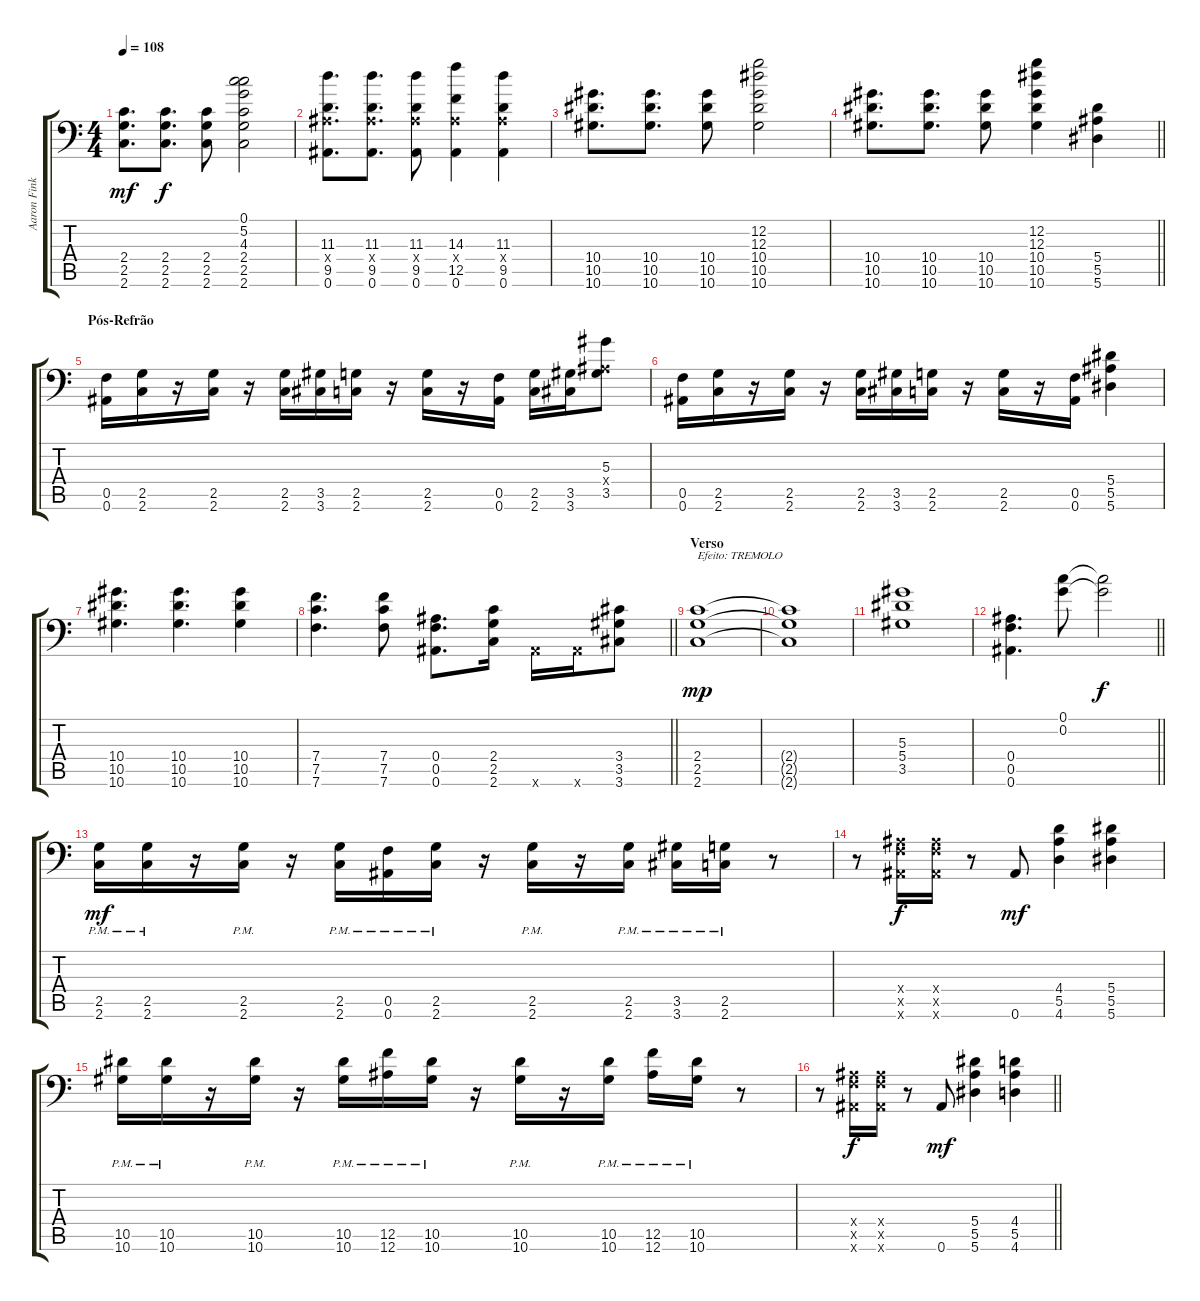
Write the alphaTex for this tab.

\track ("Aaron Fink" "Aaron Fink") {instrument distortionguitar}
\staff {score tabs}
\tuning (C4 G3 Eb3 Bb2 F2 Bb1) {hide}
\ts (4 4)
\tempo 108
\clef f4
\ks c
(2.4 2.5 2.6).8{d dy mf} (2.4 2.5 2.6).8{d dy f} (2.4 2.5 2.6).8 (0.1 5.2 4.3 2.4 2.5 2.6).2 |
(11.3 0.4{x} 9.5 0.6).8{d} (11.3 0.4{x} 9.5 0.6).8{d} (11.3 0.4{x} 9.5 0.6).8 (14.3 0.4{x} 12.5 0.6).4 (11.3 0.4{x} 9.5 0.6).4 |
(10.4 10.5 10.6).8{d} (10.4 10.5 10.6).8{d} (10.4 10.5 10.6).8 (12.2 12.3 10.4 10.5 10.6).2 |
\barLineRight lightlight
(10.4 10.5 10.6).8{d} (10.4 10.5 10.6).8{d} (10.4 10.5 10.6).8 (12.2 12.3 10.4 10.5 10.6).4 (5.4 5.5 5.6).4 |
\section ("" "Pós-Refrão")
(0.5 0.6).16 (2.5 2.6).16 r.16 (2.5 2.6).16 r.16 (2.5 2.6).16 (3.5 3.6).16 (2.5 2.6).16 r.16 (2.5 2.6).16 r.16 (0.5 0.6).16 (2.5 2.6).16 (3.5 3.6).16 (5.3 0.4{x} 3.5).8 |
(0.5 0.6).16 (2.5 2.6).16 r.16 (2.5 2.6).16 r.16 (2.5 2.6).16 (3.5 3.6).16 (2.5 2.6).16 r.16 (2.5 2.6).16 r.16 (0.5 0.6).16 (5.4 5.5 5.6).4 |
(10.4 10.5 10.6).4{d} (10.4 10.5 10.6).4{d} (10.4 10.5 10.6).4 |
\barLineRight lightlight
(7.4 7.5 7.6).4{d} (7.4 7.5 7.6).8 (0.4 0.5 0.6).8{d} (2.4 2.5 2.6).16 0.6{x}.16 0.6{x}.16 (3.4 3.5 3.6).8 |
\section ("" "Verso")
(2.4 2.5 2.6).1{txt "Efeito: TREMOLO" dy mp} |
(2.4{t} 2.5{t} 2.6{t}).1 |
(5.3 5.4 3.5).1 |
\barLineRight lightlight
(0.4 0.5 0.6).4{d} (0.1 0.2).8 (0.1{t} 0.2{t}).2{dy f} |
(2.5{pm} 2.6{pm}).16{dy mf} (2.5{pm} 2.6{pm}).16 r.16 (2.5{pm} 2.6{pm}).16 r.16 (2.5{pm} 2.6{pm}).16 (0.5{pm} 0.6{pm}).16 (2.5{pm} 2.6{pm}).16 r.16 (2.5{pm} 2.6{pm}).16 r.16 (2.5{pm} 2.6{pm}).16 (3.5{pm} 3.6{pm}).16 (2.5{pm} 2.6{pm}).16 r.8 |
r.8 (0.4{x} 0.5{x} 0.6{x}).16{dy f} (0.4{x} 0.5{x} 0.6{x}).16 r.8 0.6.8{dy mf} (4.4 5.5 4.6).4 (5.4 5.5 5.6).4 |
(10.5{pm} 10.6{pm}).16 (10.5{pm} 10.6{pm}).16 r.16 (10.5{pm} 10.6{pm}).16 r.16 (10.5{pm} 10.6{pm}).16 (12.5{pm} 12.6{pm}).16 (10.5{pm} 10.6{pm}).16 r.16 (10.5{pm} 10.6{pm}).16 r.16 (10.5{pm} 10.6{pm}).16 (12.5{pm} 12.6{pm}).16 (10.5{pm} 10.6{pm}).16 r.8 |
\barLineRight lightlight
r.8 (0.4{x} 0.5{x} 0.6{x}).16{dy f} (0.4{x} 0.5{x} 0.6{x}).16 r.8 0.6.8{dy mf} (5.4 5.5 5.6).4 (4.4 5.5 4.6).4
